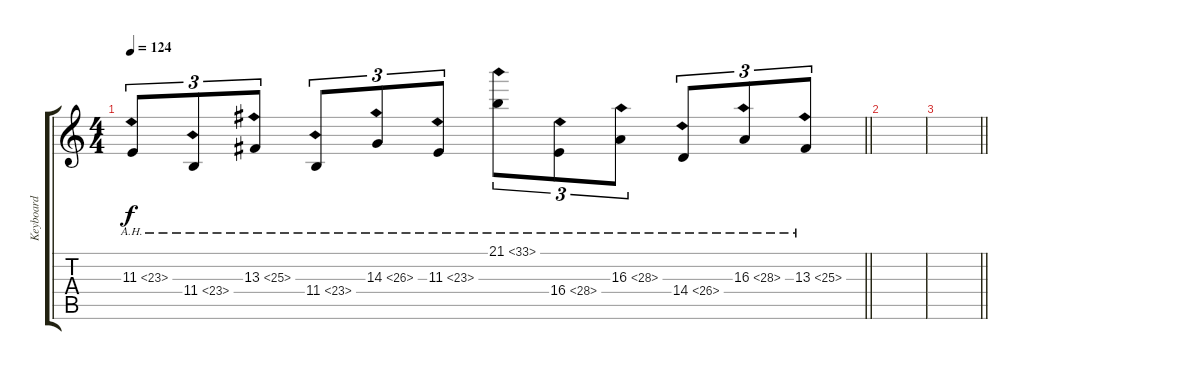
\track ("Keyboard" "Keyboard") {instrument pad1newage}
\staff {score tabs}
\tuning (D4 A3 F3 C3 G2 C2) {hide}
\ts (4 4)
\tempo 124
\clef g2
\barLineRight lightlight
\ks c
11.3{ah 12}.8{tu (3 2) dy f} 11.4{ah 12}.8{tu (3 2)} 13.3{ah 12}.8{tu (3 2)} 11.4{ah 12}.8{tu (3 2)} 14.3{ah 12}.8{tu (3 2)} 11.3{ah 12}.8{tu (3 2)} 21.1{ah 12}.8{tu (3 2)} 16.4{ah 12}.8{tu (3 2)} 16.3{ah 12}.8{tu (3 2)} 14.4{ah 12}.8{tu (3 2)} 16.3{ah 12}.8{tu (3 2)} 13.3{ah 12}.8{tu (3 2)} |
|
\barLineRight lightlight
